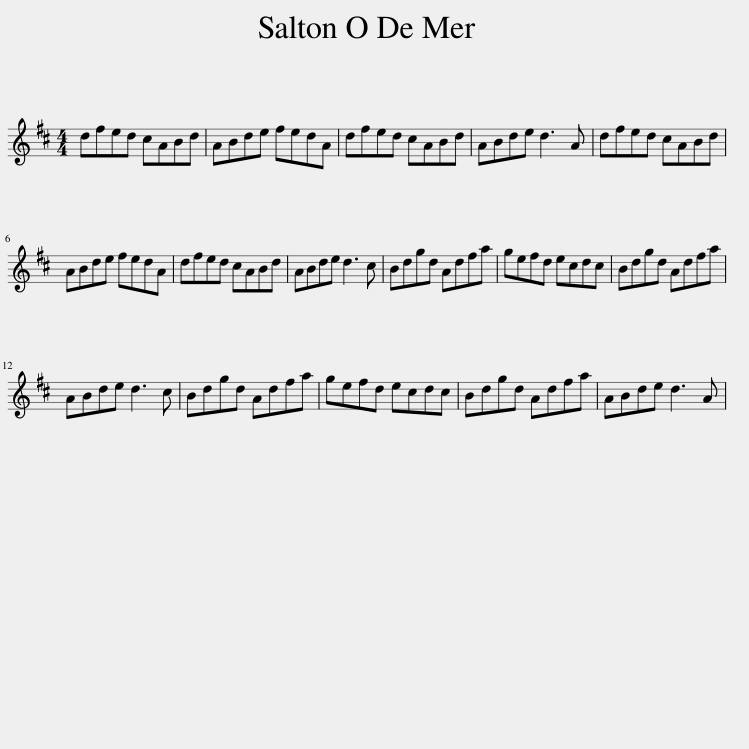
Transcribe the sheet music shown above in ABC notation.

X:1
L:1/8
M:4/4
I:linebreak $
K:D
V:1 treble
V:1
 dfed cABd | ABde fedA | dfed cABd | ABde d3 A | dfed cABd |$ %5
 ABde fedA | dfed cABd | ABde d3 c | Bdgd Adfa | gefd ecdc | %10
 Bdgd Adfa |$ ABde d3 c | Bdgd Adfa | gefd ecdc | Bdgd Adfa | %15
 ABde d3 A | %16
